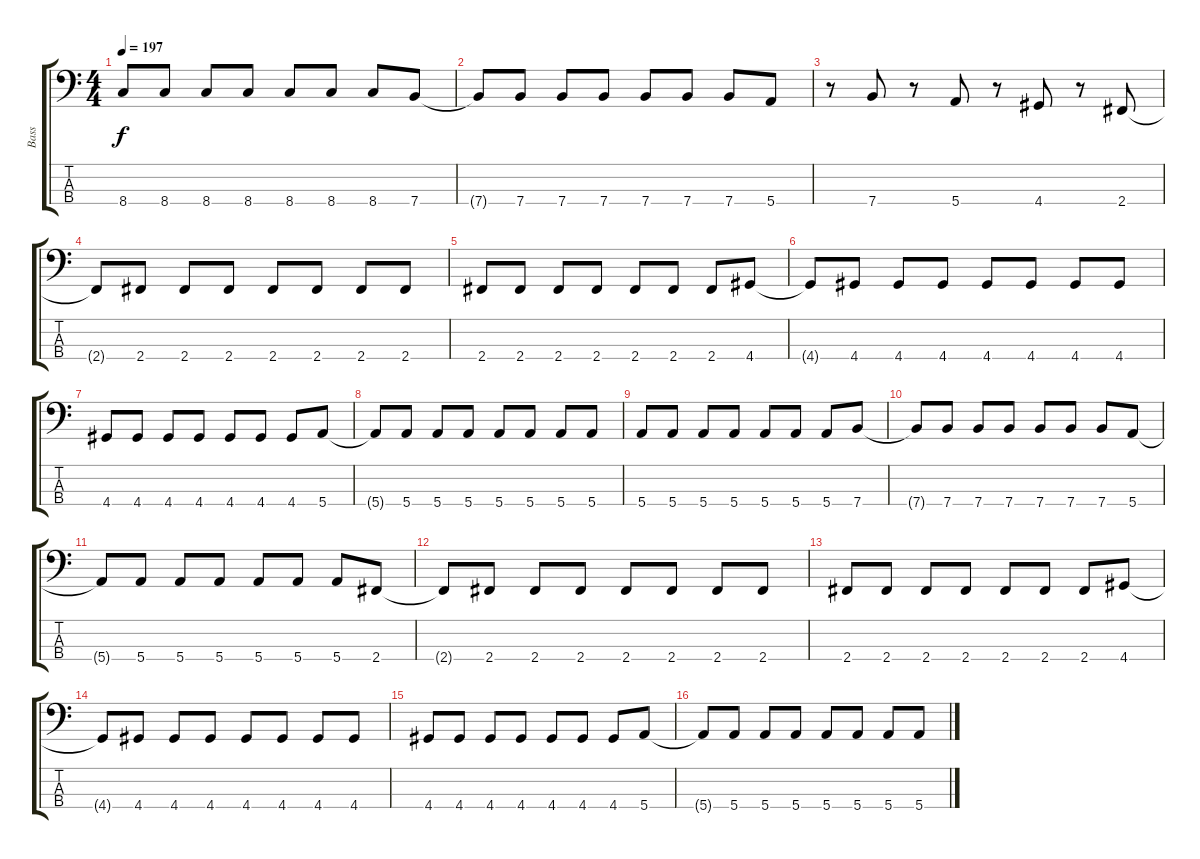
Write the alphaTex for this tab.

\track ("Bass" "Bass") {instrument electricbasspick}
\staff {score tabs}
\tuning (G2 D2 A1 E1) {hide}
\ts (4 4)
\tempo 197
\clef f4
\ks c
8.4.8{dy f} 8.4.8 8.4.8 8.4.8 8.4.8 8.4.8 8.4.8 7.4.8 |
7.4{t}.8 7.4.8 7.4.8 7.4.8 7.4.8 7.4.8 7.4.8 5.4.8 |
r.8 7.4.8 r.8 5.4.8 r.8 4.4.8 r.8 2.4.8 |
\section ("" "")
2.4{t}.8 2.4.8 2.4.8 2.4.8 2.4.8 2.4.8 2.4.8 2.4.8 |
2.4.8 2.4.8 2.4.8 2.4.8 2.4.8 2.4.8 2.4.8 4.4.8 |
4.4{t}.8 4.4.8 4.4.8 4.4.8 4.4.8 4.4.8 4.4.8 4.4.8 |
4.4.8 4.4.8 4.4.8 4.4.8 4.4.8 4.4.8 4.4.8 5.4.8 |
5.4{t}.8 5.4.8 5.4.8 5.4.8 5.4.8 5.4.8 5.4.8 5.4.8 |
5.4.8 5.4.8 5.4.8 5.4.8 5.4.8 5.4.8 5.4.8 7.4.8 |
7.4{t}.8 7.4.8 7.4.8 7.4.8 7.4.8 7.4.8 7.4.8 5.4.8 |
\section ("" "")
5.4{t}.8 5.4.8 5.4.8 5.4.8 5.4.8 5.4.8 5.4.8 2.4.8 |
2.4{t}.8 2.4.8 2.4.8 2.4.8 2.4.8 2.4.8 2.4.8 2.4.8 |
2.4.8 2.4.8 2.4.8 2.4.8 2.4.8 2.4.8 2.4.8 4.4.8 |
4.4{t}.8 4.4.8 4.4.8 4.4.8 4.4.8 4.4.8 4.4.8 4.4.8 |
4.4.8 4.4.8 4.4.8 4.4.8 4.4.8 4.4.8 4.4.8 5.4.8 |
5.4{t}.8 5.4.8 5.4.8 5.4.8 5.4.8 5.4.8 5.4.8 5.4.8
